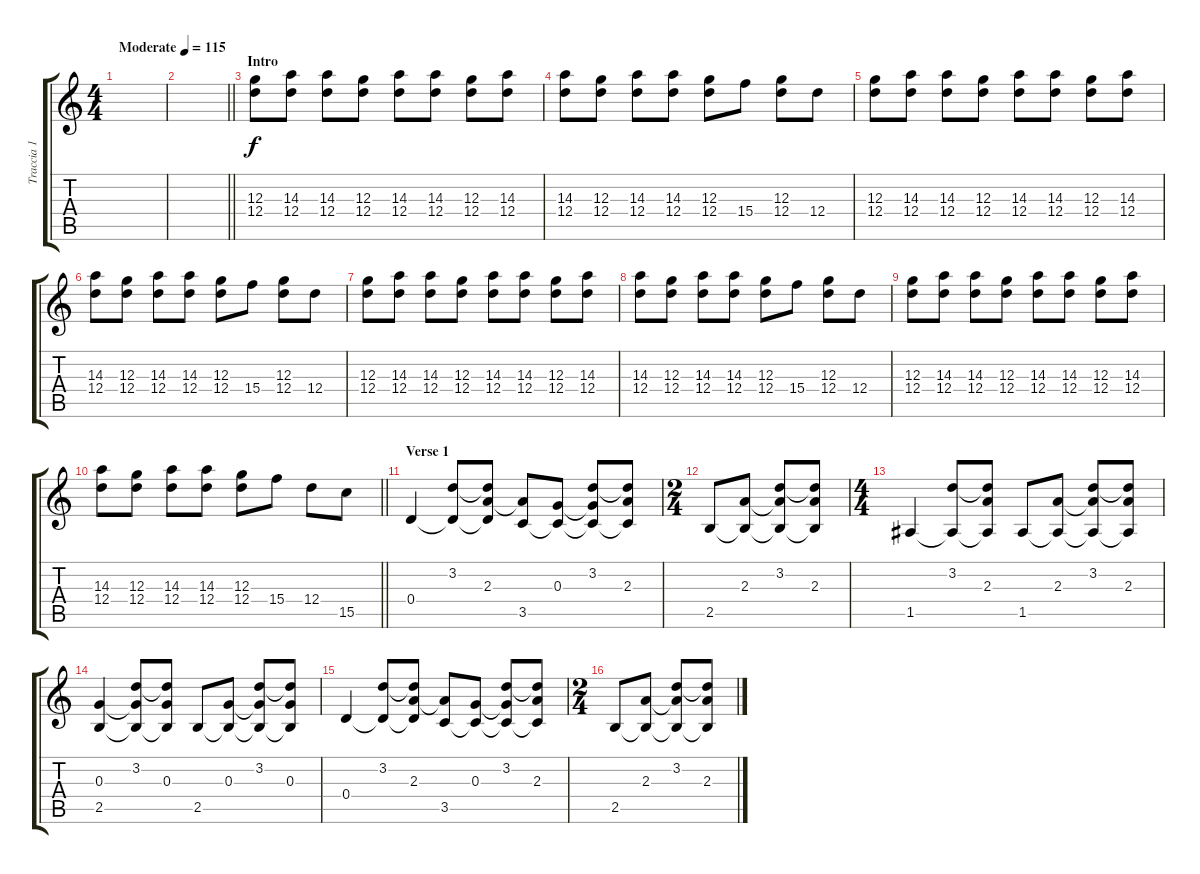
\track ("Traccia 1" "Traccia 1") {instrument overdrivenguitar}
\staff {score tabs}
\tuning (E4 B3 G3 D3 A2 E2) {hide}
\ts (4 4)
\tempo (115 "Moderate")
\clef g2
\ks c
|
\barLineRight lightlight
|
\section ("" "Intro")
(12.3 12.4).8 (14.3 12.4).8 (14.3 12.4).8 (12.3 12.4).8 (14.3 12.4).8 (14.3 12.4).8 (12.3 12.4).8 (14.3 12.4).8 |
(14.3 12.4).8 (12.3 12.4).8 (14.3 12.4).8 (14.3 12.4).8 (12.3 12.4).8 15.4.8 (12.3 12.4).8 12.4.8 |
(12.3 12.4).8 (14.3 12.4).8 (14.3 12.4).8 (12.3 12.4).8 (14.3 12.4).8 (14.3 12.4).8 (12.3 12.4).8 (14.3 12.4).8 |
(14.3 12.4).8 (12.3 12.4).8 (14.3 12.4).8 (14.3 12.4).8 (12.3 12.4).8 15.4.8 (12.3 12.4).8 12.4.8 |
(12.3 12.4).8 (14.3 12.4).8 (14.3 12.4).8 (12.3 12.4).8 (14.3 12.4).8 (14.3 12.4).8 (12.3 12.4).8 (14.3 12.4).8 |
(14.3 12.4).8 (12.3 12.4).8 (14.3 12.4).8 (14.3 12.4).8 (12.3 12.4).8 15.4.8 (12.3 12.4).8 12.4.8 |
(12.3 12.4).8 (14.3 12.4).8 (14.3 12.4).8 (12.3 12.4).8 (14.3 12.4).8 (14.3 12.4).8 (12.3 12.4).8 (14.3 12.4).8 |
\barLineRight lightlight
(14.3 12.4).8 (12.3 12.4).8 (14.3 12.4).8 (14.3 12.4).8 (12.3 12.4).8 15.4.8 12.4.8 15.5.8 |
\section ("" "Verse 1")
0.4.4{instrument electricguitarjazz} (3.2 0.4{t}).8 (3.2{t} 2.3 0.4{t}).8 (2.3{t} 3.5).8 (0.3 3.5{t}).8 (3.2 0.3{t} 3.5{t}).8 (3.2{t} 2.3 3.5{t}).8 |
\ts (2 4)
2.5.8 (2.3 2.5{t}).8 (3.2 2.3{t} 2.5{t}).8 (3.2{t} 2.3 2.5{t}).8 |
\ts (4 4)
1.5.4 (3.2 1.5{t}).8 (3.2{t} 2.3 1.5{t}).8 1.5.8 (2.3 1.5{t}).8 (3.2 2.3{t} 1.5{t}).8 (3.2{t} 2.3 1.5{t}).8 |
(0.3 2.5).4 (3.2 0.3{t} 2.5{t}).8 (3.2{t} 0.3 2.5{t}).8 2.5.8 (0.3 2.5{t}).8 (3.2 0.3{t} 2.5{t}).8 (3.2{t} 0.3 2.5{t}).8 |
0.4.4 (3.2 0.4{t}).8 (3.2{t} 2.3 0.4{t}).8 (2.3{t} 3.5).8 (0.3 3.5{t}).8 (3.2 0.3{t} 3.5{t}).8 (3.2{t} 2.3 3.5{t}).8 |
\ts (2 4)
2.5.8 (2.3 2.5{t}).8 (3.2 2.3{t} 2.5{t}).8 (3.2{t} 2.3 2.5{t}).8
